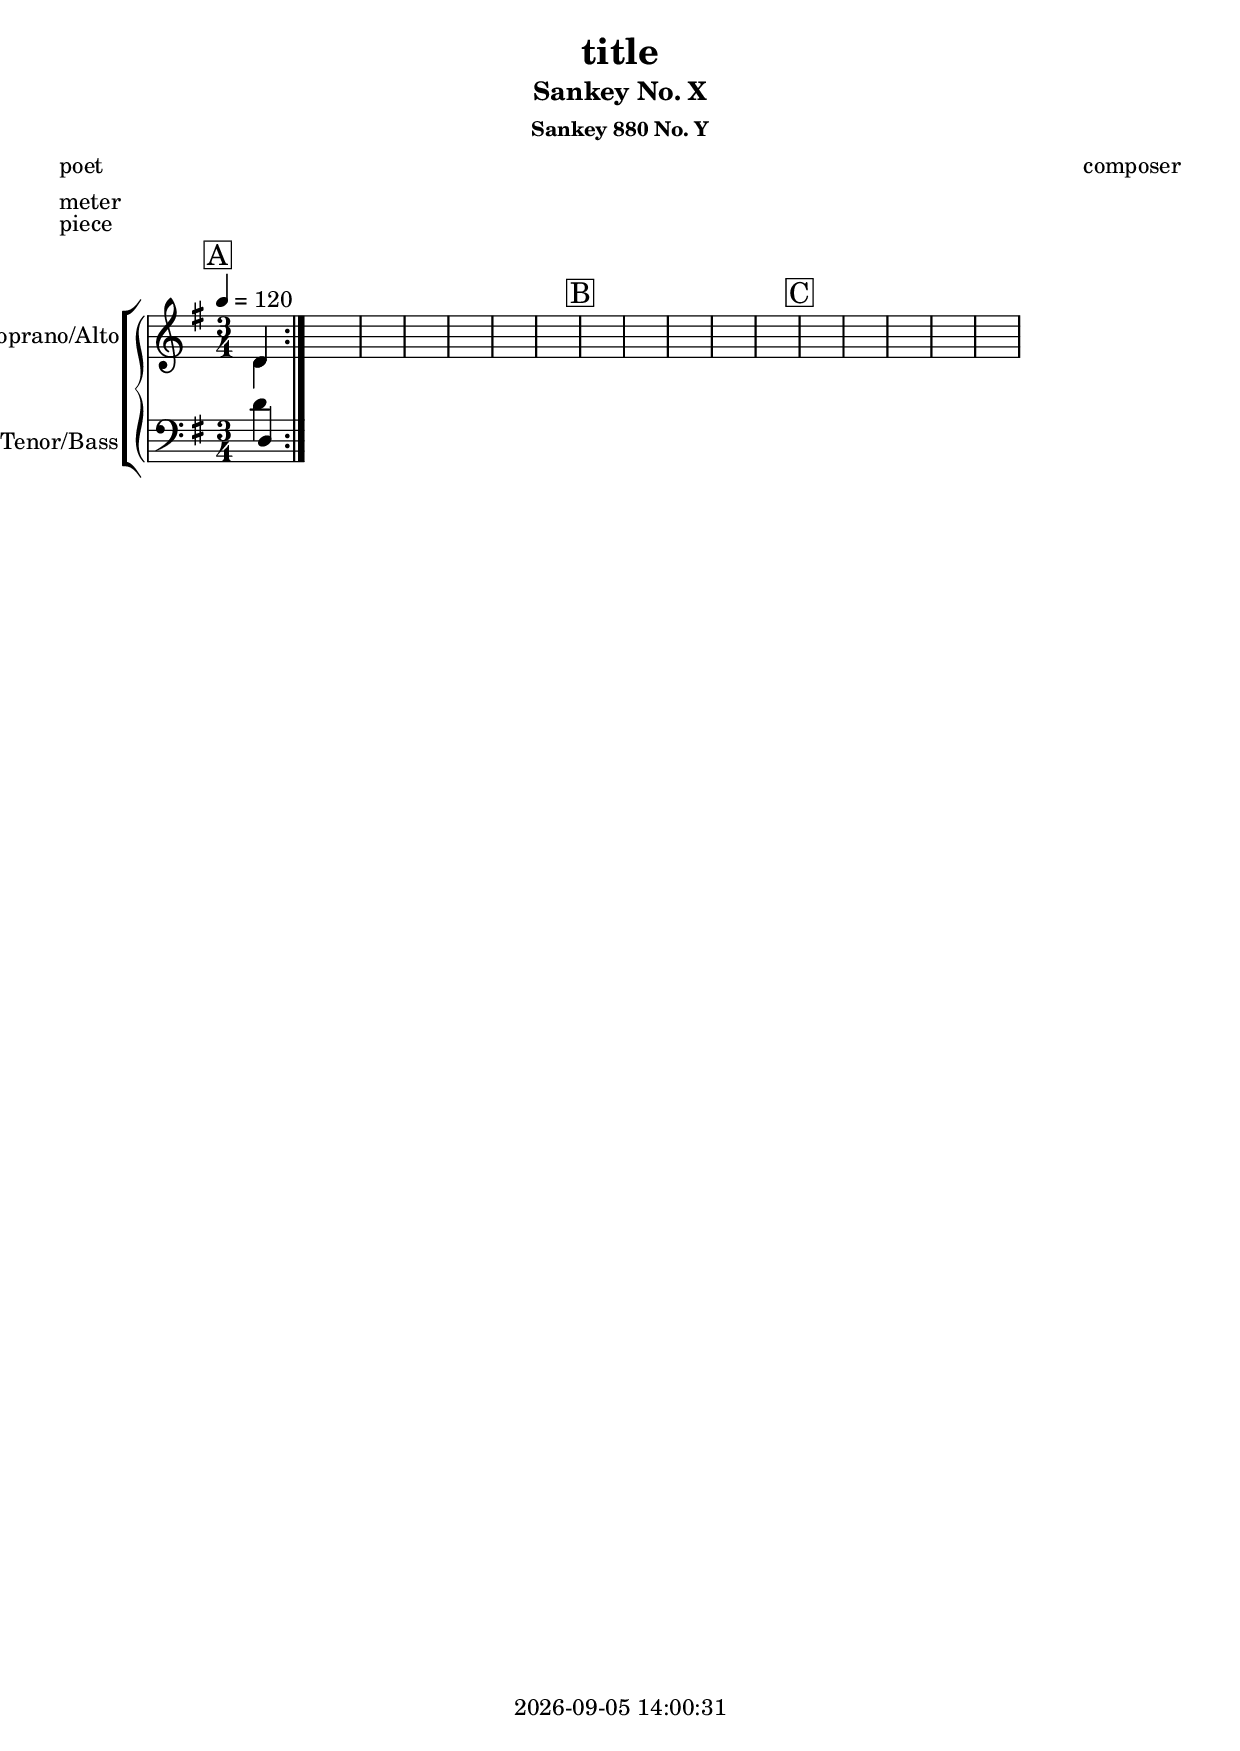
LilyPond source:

\version "2.20.2"

\include "articulate.ly"

today = #(strftime "%Y-%m-%d %H:%M:%S" (localtime (current-time)))

\header {
% centered at top
%  dedication  = "dedication"
  title       = "title"
  subtitle    = "Sankey No. X"
  subsubtitle = "Sankey 880 No. Y"
%  instrument  = "instrument"
  
% arrangement of following lines:
%
%  poet    composer
%  meter   arranger
%  piece       opus

  composer    = "composer"
%  arranger    = "arranger"
%  opus        = "opus"

  poet        = "poet"
  meter       = "meter"
  piece       = "piece"

% centered at bottom
% tagline     = "tagline" % default lilypond version
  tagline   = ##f
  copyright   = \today
}

% #(set-global-staff-size 16)

global = {
  \key g \major
  \time 3/4
  \tempo 4=120
}

RehearsalTrack = {
% \set Score.currentBarNumber = #5
% \mark \markup { \circle "1a" }
  \mark \markup { \box "A" } s2.*6
  \mark \markup { \box "B" } s2.*5
  \mark \markup { \box "C" } s2.*5
}

TempoTrack = {
}

soprano = \relative c' {
  \global
  \repeat volta 4 {
    d4
  }
}

dynamicsWomen = {
  \override DynamicTextSpanner.style = #'none
}

alto = \relative c' {
  \global
  \repeat volta 4 {
    d4
  }
}

tenor = \relative c {
  \global
  \repeat volta 4 {
    d4
  }
}

dynamicsMen = {
  \override DynamicTextSpanner.style = #'none
}

bass= \relative c' {
  \global
  \repeat volta 4 {
    d4
  }
}

wordsOne = \lyricmode {
  \set stanza = "1."
}
  
wordsTwo = \lyricmode {
  \set stanza = "2."
}
  
wordsThree = \lyricmode {
  \set stanza = "3."
}
  
wordsFour = \lyricmode {
  \set stanza = "4."
}
  
pianoRH = \relative c' {
  \global
  c4
  \bar "|."
}

pianoRHone = \relative c' {
  \global
  \voiceOne
  c4
  \bar "|."
}

pianoRHtwo = \relative c' {
  \global
  \voiceTwo
  c4
  \bar "|."
}

dynamicsPiano = {
  \override DynamicTextSpanner.style = #'none
}

pianoLH = \relative c' {
  \global
  \oneVoice
  c4
  \bar "|."
}

pianoLHone = \relative c' {
  \global
  \voiceOne
  c4
  \bar "|."
}

pianoLHtwo = \relative c' {
  \global
  \voiceTwo
  c4
  \bar "|."
}

\book {
  \bookOutputSuffix "repeat"
  \score {
%    \unfoldRepeats \articulate <<
    \context GrandStaff <<
%      <<
%        \new ChordNames { \ChordTrack }
%        \new FretBoards { \ChordTrack }
%      >>
      <<
        \new ChoirStaff <<
%          \new Voice = tempo \TempoTrack
%                                  % Single soprano staff
%          \new Dynamics \dynamicsSop
%          \new Staff \with { instrumentName = #"Soprano" shortInstrumentName = #"S" } <<
%            \new Voice \RehearsalTrack
%            \new Voice = "soprano" \soprano
%            \new Lyrics \lyricsto "soprano" \wordsSop
%          >>
%                                  % Single alto staff
%          \new Dynamics \dynamicsAlto
%          \new Staff \with { instrumentName = #"Alto" shortInstrumentName = #"A" } <<
%            \new Voice = "alto" \alto
%            \new Lyrics \lyricsto "alto" \wordsAlto
%          >>
%                                  % Single tenor staff
%          \new Dynamics \dynamicsTenor
%          \new Staff \with { instrumentName = #"Tenor" shortInstrumentName = #"T" } <<
%            \clef "treble_8"
%            \new Voice = "tenor" \tenor
%            \new Lyrics \lyricsto "tenor" \wordsTenor
%          >>
%                                  % Single bass staff
%          \new Dynamics \dynamicsBass
%          \new Staff \with { instrumentName = #"Bass" shortInstrumentName = #"B" } <<
%            \clef "bass"
%            \new Voice = "bass" \bass
%            \new Lyrics \lyricsto "bass" \wordsBass
%          >>
                                  % Joint soprano/alto staff
          \new Dynamics \dynamicsWomen
          \new Staff \with { instrumentName = #"Soprano/Alto" shortInstrumentName = #"SA" } <<
            \new Voice \RehearsalTrack
            \new Voice = "soprano" { \voiceOne \soprano }
            \new Voice = "alto"    { \voiceTwo \alto    }
            \new Lyrics \lyricsto "soprano" \wordsOne
            \new Lyrics \lyricsto "soprano" \wordsTwo
            \new Lyrics \lyricsto "soprano" \wordsThree
            \new Lyrics \lyricsto "soprano" \wordsFour
          >>
                                  % Joint tenor/bass staff
          \new Dynamics \dynamicsMen
          \new Staff \with { instrumentName = #"Tenor/Bass" shortInstrumentName = #"TB" } <<
            \clef "bass"
            \new Voice = "tenor" { \voiceOne \tenor }
            \new Voice = "bass"  { \voiceTwo \bass  }
          >>
        >>
%        \new PianoStaff <<
%          \new Staff <<
%            \new Voice \pianoRH
%            \new Voice \pianoRHone
%            \new Voice \pianoRHtwo
%          >>
%          \new Dynamics \dynamicsPiano
%          \new Staff <<
%            \clef "bass"
%            \new Voice \pianoLH
%            \new Voice \pianoLHone
%            \new Voice \pianoLHtwo
%          >>
%        >>
      >>
    >>
    \layout {
      indent = 1.5\cm
      \context {
        \Staff \RemoveAllEmptyStaves
      }
    }
    \midi {}
  }
}
